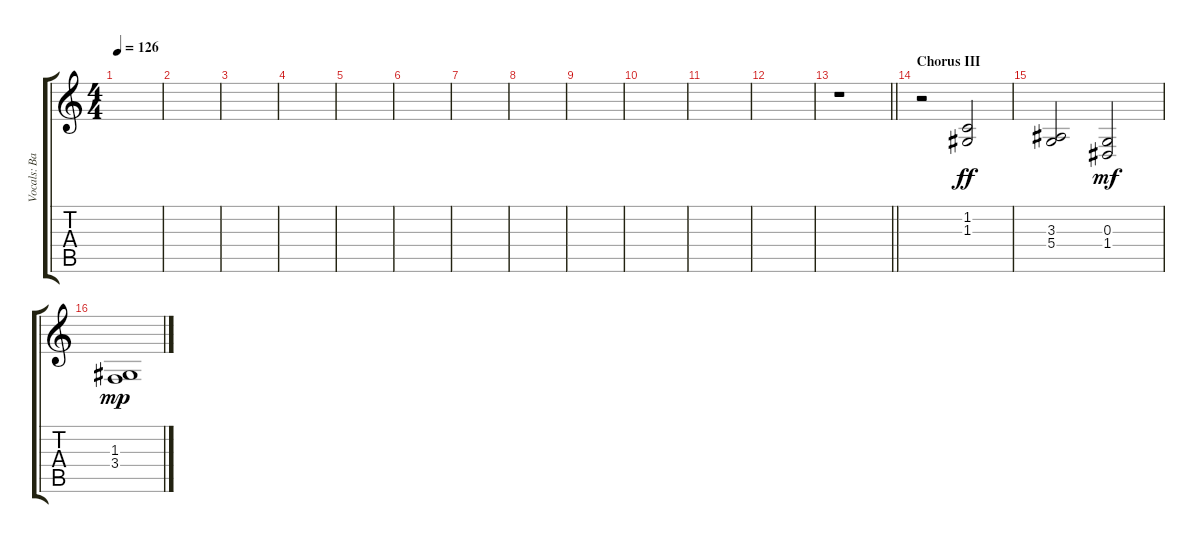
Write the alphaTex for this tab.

\track ("Vocals: Back" "Vocals: Ba") {instrument choiraahs}
\staff {score tabs}
\tuning (E4 B3 G3 D3 A2 E2) {hide}
\ts (4 4)
\tempo 126
\clef g2
\ks c
|
|
|
|
|
|
|
|
|
|
|
|
\barLineRight lightlight
r.1 |
\section ("" "Chorus III")
r.2{instrument choiraahs} (1.2 1.3).2{dy ff} |
(3.3 5.4).2 (0.3 1.4).2{dy mf} |
(1.3 3.4).1{dy mp}
